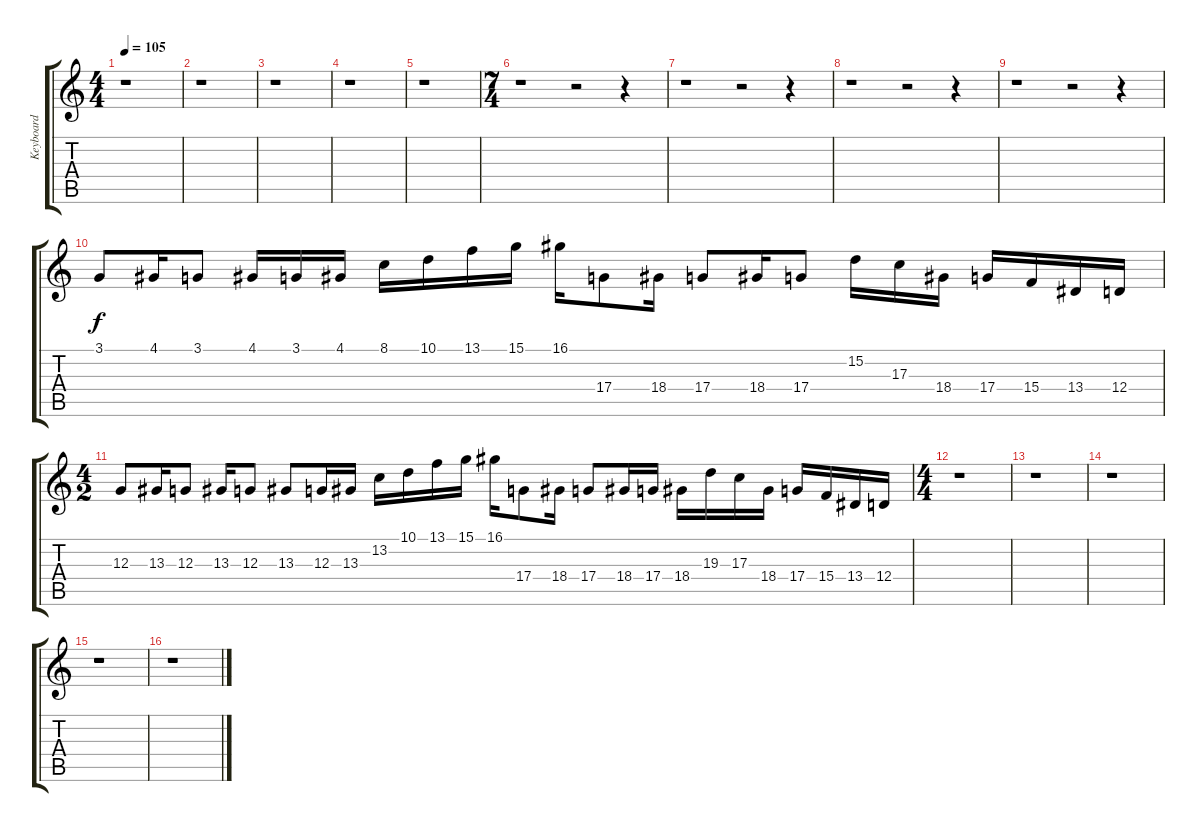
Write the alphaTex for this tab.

\track ("Keyboard" "Keyboard") {instrument pad3polysynth}
\staff {score tabs}
\tuning (E4 B3 G3 D3 A2 E2) {hide}
\ts (4 4)
\tempo 105
\clef g2
\ks c
r.1{dy f} |
r.1 |
r.1 |
r.1 |
r.1 |
\ts (7 4)
r.1 r.2 r.4 |
r.1 r.2 r.4 |
r.1 r.2 r.4 |
r.1 r.2 r.4 |
3.1.8{volume 10} 4.1.16 3.1.8 4.1.16 3.1.16 4.1.16 8.1.16 10.1.16 13.1.16 15.1.16 16.1.16 17.4.8 18.4.16 17.4.8 18.4.16 17.4.8 15.2.16 17.3.16 18.4.16 17.4.16 15.4.16 13.4.16 12.4.16 |
\ts (4 2)
12.3.8 13.3.16 12.3.8 13.3.16 12.3.8 13.3.8 12.3.16 13.3.16 13.2.16 10.1.16 13.1.16 15.1.16 16.1.16 17.4.8 18.4.16 17.4.8 18.4.16 17.4.16 18.4.16 19.3.16 17.3.16 18.4.16 17.4.16 15.4.16 13.4.16 12.4.16 |
\ts (4 4)
r.1 |
r.1 |
r.1 |
r.1 |
r.1
